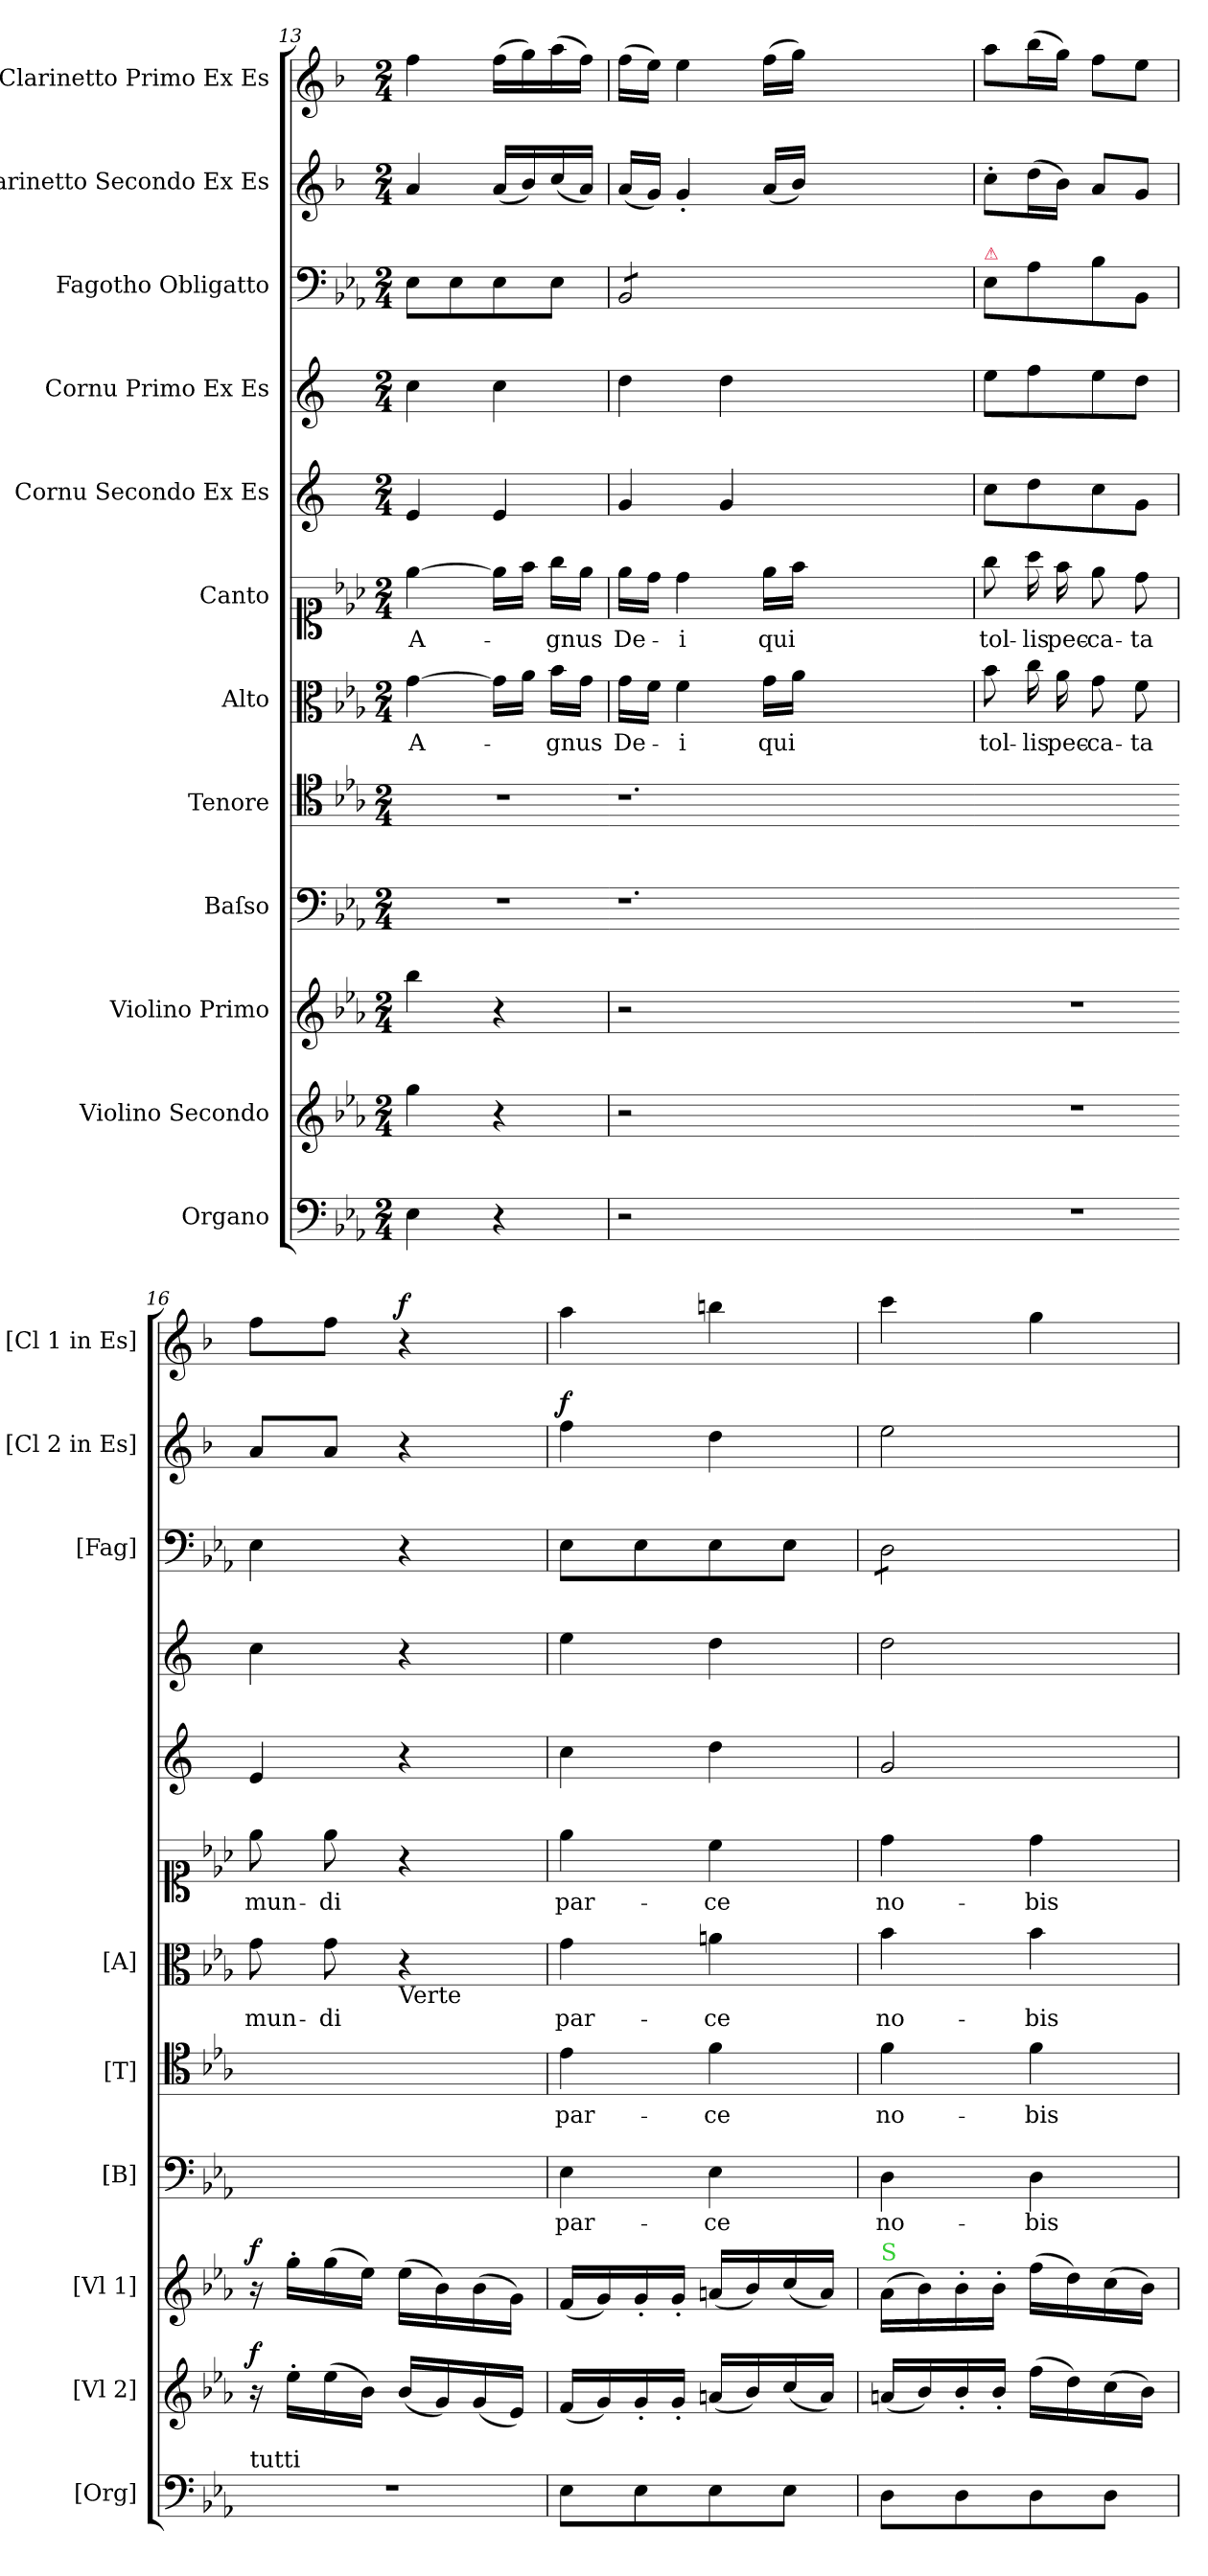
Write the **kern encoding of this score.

**kern	**kern	**dynam	**kern	**dynam	**kern	**text	**kern	**text	**kern	**text	**kern	**text	**kern	**dynam	**kern	**dynam	**kern	**dynam	**kern	**dynam	**kern	**dynam
*part12	*part11	*part11	*part10	*part10	*part9	*part9	*part8	*part8	*part7	*part7	*part6	*part6	*part5	*part5	*part4	*part4	*part3	*part3	*part2	*part2	*part1	*part1
*staff12	*staff11	*staff11	*staff10	*staff10	*staff9	*staff9	*staff8	*staff8	*staff7	*staff7	*staff6	*staff6	*staff5	*staff5	*staff4	*staff4	*staff3	*staff3	*staff2	*staff2	*staff1	*staff1
*I"Organo	*I"Violino Secondo	*	*I"Violino Primo	*	*I"Baſso	*	*I"Tenore	*	*I"Alto	*	*I"Canto	*	*I"Cornu Secondo Ex Es	*	*I"Cornu Primo Ex Es	*	*I"Fagotho Obligatto	*	*I"Clarinetto Secondo Ex Es	*	*I"Clarinetto Primo Ex Es	*
*I'[Org]	*I'[Vl 2]	*	*I'[Vl 1]	*	*I'[B]	*	*I'[T]	*	*I'[A]	*	*	*	*	*	*	*	*I'[Fag]	*	*I'[Cl 2 in Es]	*	*I'[Cl 1 in Es]	*
*clefF4	*clefG2	*	*clefG2	*	*clefF4	*	*clefC4	*	*clefC3	*	*clefC1	*	*clefG2	*	*clefG2	*	*clefF4	*	*clefG2	*	*clefG2	*
*	*	*	*	*	*	*	*	*	*	*	*	*	*ITrd5c9	*	*ITrd5c9	*	*	*	*ITrd1c2	*	*ITrd1c2	*
*k[b-e-a-]	*k[b-e-a-]	*	*k[b-e-a-]	*	*k[b-e-a-]	*	*k[b-e-a-]	*	*k[b-e-a-]	*	*k[b-e-a-]	*	*k[b-e-a-]	*	*k[b-e-a-]	*	*k[b-e-a-]	*	*k[b-e-a-]	*	*k[b-e-a-]	*
*E-:	*E-:	*	*E-:	*	*E-:	*	*E-:	*	*E-:	*	*E-:	*	*E-:	*	*E-:	*	*E-:	*	*E-:	*	*E-:	*
*M2/4	*M2/4	*	*M2/4	*	*M2/4	*	*M2/4	*	*M2/4	*	*M2/4	*	*M2/4	*	*M2/4	*	*M2/4	*	*M2/4	*	*M2/4	*
=13	=13	=13	=13	=13	=13	=13	=13	=13	=13	=13	=13	=13	=13	=13	=13	=13	=13	=13	=13	=13	=13	=13
4E-\	4gg\	.	4bb-\	.	2r	.	2r	.	[4g\	A-	[4ee-\	A-	4G/	.	4e-\	.	8E-\L	.	4g/	.	4ee-\	.
.	.	.	.	.	.	.	.	.	.	.	.	.	.	.	.	.	8E-\	.	.	.	.	.
4r	4r	.	4r	.	.	.	.	.	16g\LL]	.	16ee-\LL]	.	4G/	.	4e-\	.	8E-\	.	(<16g/LL	.	(>16ee-\LL	.
.	.	.	.	.	.	.	.	.	16a-\JJ	.	16ff\JJ	.	.	.	.	.	.	.	16a-/)	.	16ff\)	.
.	.	.	.	.	.	.	.	.	16b-\LL	-gnus	16gg\LL	-gnus	.	.	.	.	8E-\J	.	(<16b-/	.	(>16gg\	.
.	.	.	.	.	.	.	.	.	16g\JJ	.	16ee-\JJ	.	.	.	.	.	.	.	16g/JJ)	.	16ee-\JJ)	.
=14	=14	=14	=14	=14	=14-	=14	=14-	=14	=14	=14	=14	=14	=14	=14	=14	=14	=14	=14	=14	=14	=14	=14
*	*	*	*	*	*	*	*	*	*	*	*	*	*	*	*	*	*tremolo	*	*	*	*	*
2r	2r	.	2r	.	1.r	.	1.r	.	16g\LL	De-	16ee-\LL	De-	4B-/	.	4f\	.	8BB-/L	.	(<16g/LL	.	(>16ee-\LL	.
.	.	.	.	.	.	.	.	.	16f\JJ	.	16dd\JJ	.	.	.	.	.	.	.	16f/JJ)	.	16dd\JJ)	.
.	.	.	.	.	.	.	.	.	4f\	-i	4dd\	-i	.	.	.	.	8BB-/	.	4f'</	.	4dd\	.
.	.	.	.	.	.	.	.	.	.	.	.	.	4B-/	.	4f\	.	8BB-/	.	.	.	.	.
.	.	.	.	.	.	.	.	.	16g\LL	qui	16ee-\LL	qui	.	.	.	.	8BB-/J	.	(<16g/LL	.	(>16ee-\LL	.
*	*	*	*	*	*	*	*	*	*	*	*	*	*	*	*	*	*Xtremolo	*	*	*	*	*
.	.	.	.	.	.	.	.	.	16a-\JJ	.	16ff\JJ	.	.	.	.	.	.	.	16a-/JJ)	.	16ff\JJ)	.
1ryy	1ryy	.	1ryy	.	.	.	.	.	1ryy	.	1ryy	.	1ryy	.	1ryy	.	1ryy	.	1ryy	.	1ryy	.
=15-	=15-	=15	=15-	=15	=15-	=15	=15-	=15	=15	=15	=15	=15	=15	=15	=15	=15	=15	=15	=15	=15	=15	=15
!	!	!	!	!	!	!	!	!	!	!	!	!	!	!	!	!	!LO:TX:a:color=crimson:t=⚠	!	!	!	!	!
2r	2r	.	2r	.	2ryy	.	2ryy	.	8b-\	tol-	8gg\	tol-	8e-\L	.	8g\L	.	8E-\L	.	8b-'>\L	.	8gg\L	.
.	.	.	.	.	.	.	.	.	16cc\	-lis	16aa-\	-lis	8f\	.	8a-\	.	8A-\	.	(>16cc\L	.	(>16aa-\L	.
.	.	.	.	.	.	.	.	.	16a-\	pec-	16ff\	pec-	.	.	.	.	.	.	16a-\JJ)	.	16ff\JJ)	.
.	.	.	.	.	.	.	.	.	8g\	-ca-	8ee-\	-ca-	8e-\	.	8g\	.	8B-\	.	8g/L	.	8ee-\L	.
.	.	.	.	.	.	.	.	.	8f\	-ta	8dd\	-ta	8B-\J	.	8f\J	.	8BB-/J	.	8f/J	.	8dd\J	.
=16-	=16	=16	=16	=16	=16-	=16	=16-	=16	=16	=16	=16	=16	=16	=16	=16	=16	=16	=16	=16	=16	=16	=16
!LO:TX:a:t=tutti	!	!	!	!	!	!	!	!	!	!	!	!	!	!	!	!	!	!	!	!	!	!
!	!	!LO:DY:a	!	!LO:DY:a	!	!	!	!	!	!	!	!	!	!	!	!	!	!	!	!	!	!
2r	16r	f	16r	f	2ryy	.	2ryy	.	8g\	mun-	8ee-\	mun-	4G/	.	4e-\	.	4E-\	.	8g/L	.	8ee-\L	.
.	16ee-'>\LL	.	16gg'>\LL	.	.	.	.	.	.	.	.	.	.	.	.	.	.	.	.	.	.	.
.	(>16ee-\	.	(>16gg\	.	.	.	.	.	8g\	-di	8ee-\	-di	.	.	.	.	.	.	8g/J	.	8ee-\J	.
.	16b-\JJ)	.	16ee-\JJ)	.	.	.	.	.	.	.	.	.	.	.	.	.	.	.	.	.	.	.
!	!	!	!	!	!	!	!	!	!LO:TX:b:t=Verte	!	!	!	!	!	!	!	!	!	!	!	!	!
!	!	!	!	!	!	!	!	!	!	!	!	!	!	!	!	!	!	!	!	!	!	!LO:DY:a
.	(<16b-/LL	.	(>16ee-\LL	.	.	.	.	.	4r	.	4r	.	4r	.	4r	.	4r	.	4r	.	4r	f
.	16g/)	.	16b-\)	.	.	.	.	.	.	.	.	.	.	.	.	.	.	.	.	.	.	.
.	(<16g/	.	(>16b-\	.	.	.	.	.	.	.	.	.	.	.	.	.	.	.	.	.	.	.
.	16e-/JJ)	.	16g\JJ)	.	.	.	.	.	.	.	.	.	.	.	.	.	.	.	.	.	.	.
=17	=17	=17	=17	=17	=17	=17	=17	=17	=17	=17	=17	=17	=17	=17	=17	=17	=17	=17	=17	=17	=17	=17
!	!	!	!	!	!	!	!	!	!	!	!	!	!	!LO:DY:a:rj	!	!LO:DY:a:rj	!	!LO:DY:a	!	!LO:DY:a	!	!
8E-\L	(<16f/LL	.	(<16f/LL	.	4E-\	par-	4e-\	par-	4g\	par-	4ee-\	par-	4e-\	for	4g\	f&colon;	8E-\L	for	4ee-\	f	4gg\	.
.	16g/)	.	16g/)	.	.	.	.	.	.	.	.	.	.	.	.	.	.	.	.	.	.	.
8E-\	16g'</	.	16g'</	.	.	.	.	.	.	.	.	.	.	.	.	.	8E-\	.	.	.	.	.
.	16g'</JJ	.	16g'</JJ	.	.	.	.	.	.	.	.	.	.	.	.	.	.	.	.	.	.	.
8E-\	(<16an/LL	.	(<16an/LL	.	4E-\	-ce	4f\	-ce	4an\	-ce	4cc\	-ce	4f\	.	4f\	.	8E-\	.	4cc\	.	4aan\	.
.	16b-/)	.	16b-/)	.	.	.	.	.	.	.	.	.	.	.	.	.	.	.	.	.	.	.
8E-\J	(<16cc/	.	(<16cc/	.	.	.	.	.	.	.	.	.	.	.	.	.	8E-\J	.	.	.	.	.
.	16a/JJ)	.	16a/JJ)	.	.	.	.	.	.	.	.	.	.	.	.	.	.	.	.	.	.	.
=18	=18	=18	=18	=18	=18	=18	=18	=18	=18	=18	=18	=18	=18	=18	=18	=18	=18	=18	=18	=18	=18	=18
!	!	!	!LO:TX:a:color=limegreen:t=S	!	!	!	!	!	!	!	!	!	!	!	!	!	!	!	!	!	!	!
*	*	*	*	*	*	*	*	*	*	*	*	*	*	*	*	*	*tremolo	*	*	*	*	*
8D\L	(<16an/LL	.	(>16a-\LL	.	4D\	no-	4f\	no-	4b-\	no-	4dd\	no-	2B-/	.	2f\	.	8D\L	.	2dd\	.	4bb-\	.
.	16b-/)	.	16b-\)	.	.	.	.	.	.	.	.	.	.	.	.	.	.	.	.	.	.	.
8D\	16b-'</	.	16b-'>\	.	.	.	.	.	.	.	.	.	.	.	.	.	8D\	.	.	.	.	.
.	16b-'</JJ	.	16b-'>\JJ	.	.	.	.	.	.	.	.	.	.	.	.	.	.	.	.	.	.	.
8D\	(>16ff\LL	.	(>16ff\LL	.	4D\	-bis	4f\	-bis	4b-\	-bis	4dd\	-bis	.	.	.	.	8D\	.	.	.	4ff\	.
.	16dd\)	.	16dd\)	.	.	.	.	.	.	.	.	.	.	.	.	.	.	.	.	.	.	.
8D\J	(>16cc\	.	(>16cc\	.	.	.	.	.	.	.	.	.	.	.	.	.	8D\J	.	.	.	.	.
*	*	*	*	*	*	*	*	*	*	*	*	*	*	*	*	*	*Xtremolo	*	*	*	*	*
.	16b-\JJ)	.	16b-\JJ)	.	.	.	.	.	.	.	.	.	.	.	.	.	.	.	.	.	.	.
=	=	=	=	=	=	=	=	=	=	=	=	=	=	=	=	=	=	=	=	=	=	=
*-	*-	*-	*-	*-	*-	*-	*-	*-	*-	*-	*-	*-	*-	*-	*-	*-	*-	*-	*-	*-	*-	*-
